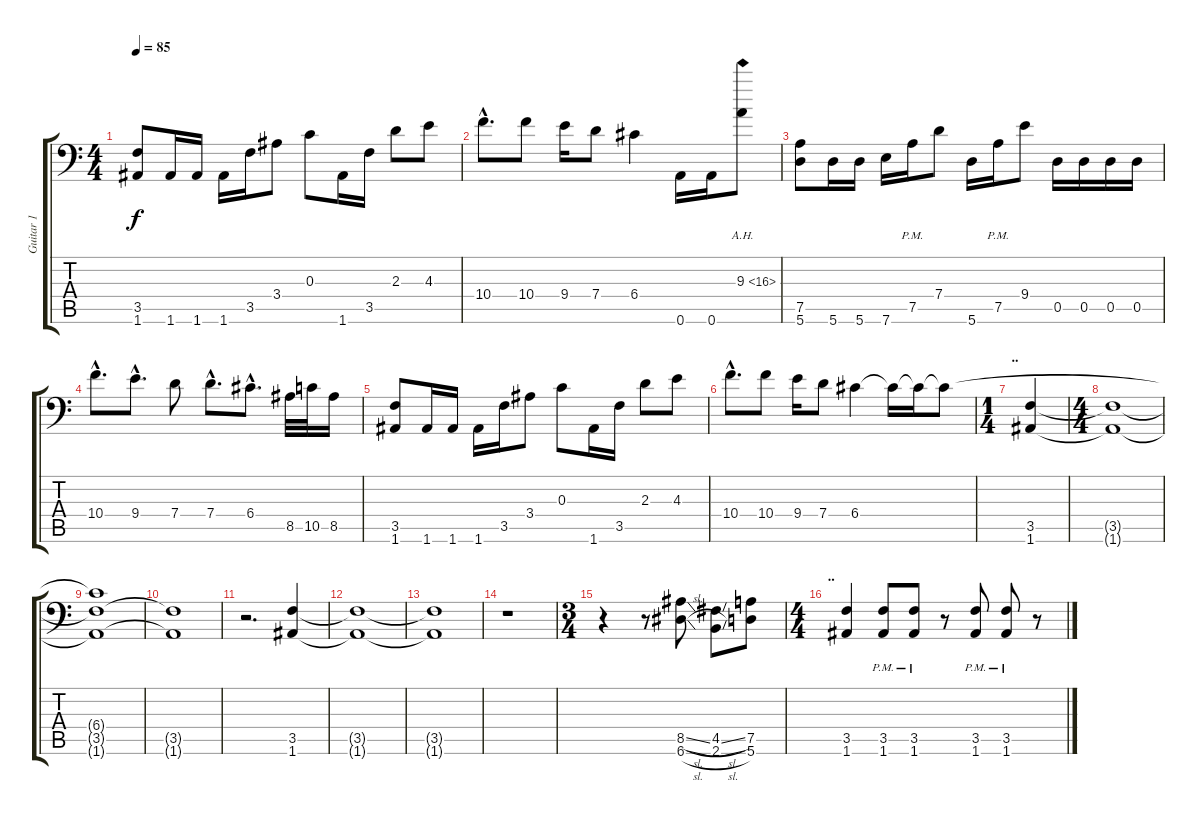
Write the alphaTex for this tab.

\track ("Guitar 1" "Guitar 1") {instrument distortionguitar}
\staff {score tabs}
\tuning (A3 E3 C3 G2 D2 A1) {hide}
\ts (4 4)
\tempo 85
\clef f4
\ks c
(3.5 1.6).8{dy f} 1.6.16 1.6.16 1.6.16 3.5.16 3.4.8 0.3.8 1.6.16 3.5.16 2.3.8 4.3.8 |
10.4{hac}.8{d} 10.4.8 9.4.16 7.4.8 6.4.4 0.6.16 0.6.16 9.3{ah 7}.8 |
(7.5 5.6).8 5.6.16 5.6.16 7.6.16 7.5{pm}.16 7.4.8 5.6.16 7.5{pm}.16 9.4.8 0.5.16 0.5.16 0.5.16 0.5.16 |
10.4{hac}.8{d} 9.4{hac}.8{d} 7.4.8 7.4{hac}.8{d} 6.4{hac}.8{d} 8.5.32 10.5.32 8.5.16 |
(3.5 1.6).8 1.6.16 1.6.16 1.6.16 3.5.16 3.4.8 0.3.8 1.6.16 3.5.16 2.3.8 4.3.8 |
10.4{hac}.8{d} 10.4.8 9.4.16 7.4.8 6.4.4 6.4{t}.16 6.4{t}.16 6.4{t}.8 |
\ts (1 4)
\section ("" "..")
(3.5 1.6).4{volume 0} |
\ts (4 4)
(3.5{t} 1.6{t}).1 |
(6.4{t} 3.5{t} 1.6{t}).1 |
(3.5{t} 1.6{t}).1 |
r.2{d} (3.5 1.6).4{volume 16} |
(3.5{t} 1.6{t}).1{volume 0} |
(3.5{t} 1.6{t}).1 |
r.1 |
\ts (3 4)
r.4 r.8 (8.5{sl} 6.6{sl}).8{volume 16} (4.5{sl} 2.6{sl}).8{volume 16} (7.5 5.6).8{volume 16} |
\ts (4 4)
\section ("" "..")
(3.5 1.6).4 (3.5{pm} 1.6{pm}).8 (3.5{pm} 1.6{pm}).8 r.8 (3.5{pm} 1.6{pm}).8 (3.5{pm} 1.6{pm}).8 r.8
